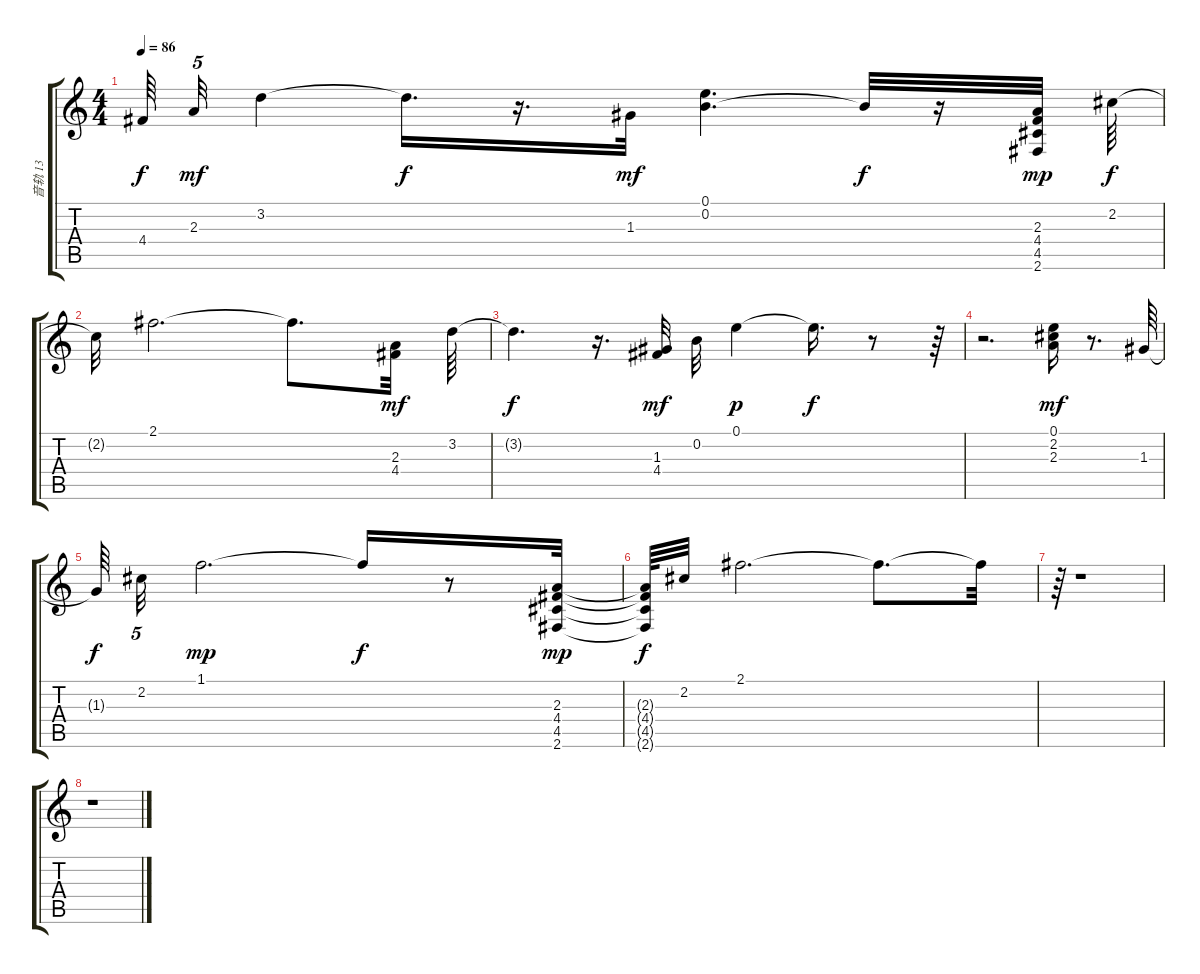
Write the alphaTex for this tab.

\track ("音轨 13" "音轨 13") {instrument acousticguitarsteel}
\staff {score tabs}
\tuning (E4 B3 G3 D3 A2 E2) {hide}
\ts (4 4)
\tempo 86
\clef g2
\ks c
4.4{t}.64{dy f} 2.3.32{tu (5 4) dy mf} 3.2.4 3.2{t}.16{d dy f} r.16{d} 1.3.32{dy mf} (0.1 0.2).4{d} 0.2{t}.32{dy f} r.16 (2.3 4.4 4.5 2.6).32{dy mp} 2.2.64{dy f} |
2.2{t}.32 2.1.2{d} 2.1{t}.8{d} (2.3 4.4).32{dy mf} 3.2.64 |
3.2{t}.4{d dy f} r.16{d} (1.3 4.4).32{dy mf} 0.2.32 0.1.4{dy p} 0.1{t}.16{d dy f} r.8 r.64 |
r.2{d} (0.1 2.2 2.3).16{dy mf} r.8{d} 1.3.64 |
1.3{t}.64{dy f} 2.2.32{tu (5 4)} 1.1.2{d dy mp} 1.1{t}.16{dy f} r.8 (2.3 4.4 4.5 2.6).32{dy mp} |
(2.3{t} 4.4{t} 4.5{t} 2.6{t}).64{dy f} 2.2.32 2.1.2{d} 2.1{t}.8{d} 2.1{t}.32 |
r.64 r.1 |
r.1
